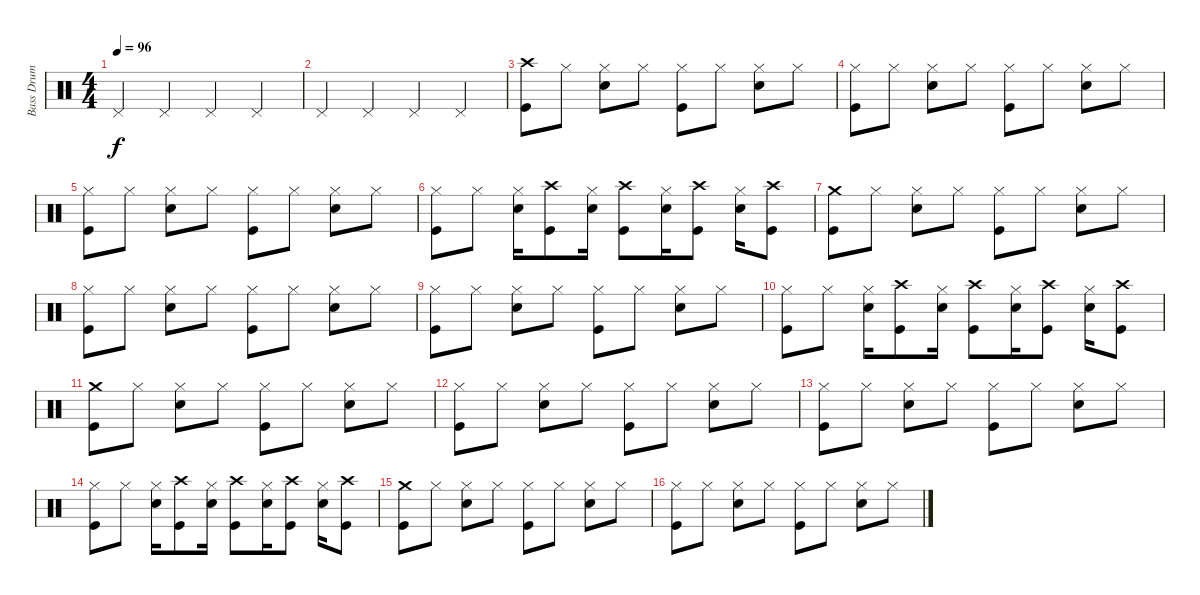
\track ("Bass Drum" "Bass Drum") {instrument percussion}
\staff {score}
\articulation defaults
\ts (4 4)
\tempo 96
\clef neutral
\ks c "Pedal Hi-Hat (hit)".4{dy f} "Pedal Hi-Hat (hit)".4 "Pedal Hi-Hat (hit)".4 "Pedal Hi-Hat (hit)".4
|
"Pedal Hi-Hat (hit)".4 "Pedal Hi-Hat (hit)".4 "Pedal Hi-Hat (hit)".4 "Pedal Hi-Hat (hit)".4 |
("Crash high (hit)" "Kick (hit)").8 "Hi-Hat (closed)".8 ("Hi-Hat (closed)" "Electric Snare (hit)").8 "Hi-Hat (closed)".8 ("Hi-Hat (closed)" "Kick (hit)").8 "Hi-Hat (closed)".8 ("Hi-Hat (closed)" "Electric Snare (hit)").8 "Hi-Hat (closed)".8 |
("Hi-Hat (closed)" "Kick (hit)").8 "Hi-Hat (closed)".8 ("Hi-Hat (closed)" "Electric Snare (hit)").8 "Hi-Hat (closed)".8 ("Hi-Hat (closed)" "Kick (hit)").8 "Hi-Hat (closed)".8 ("Hi-Hat (closed)" "Electric Snare (hit)").8 "Hi-Hat (closed)".8 |
("Hi-Hat (closed)" "Kick (hit)").8 "Hi-Hat (closed)".8 ("Hi-Hat (closed)" "Electric Snare (hit)").8 "Hi-Hat (closed)".8 ("Hi-Hat (closed)" "Kick (hit)").8 "Hi-Hat (closed)".8 ("Hi-Hat (closed)" "Electric Snare (hit)").8 "Hi-Hat (closed)".8 |
("Hi-Hat (closed)" "Kick (hit)").8 "Hi-Hat (closed)".8 ("Hi-Hat (closed)" "Electric Snare (hit)").16 ("Crash high (hit)" "Kick (hit)").8 ("Hi-Hat (closed)" "Electric Snare (hit)").16 ("Crash high (hit)" "Kick (hit)").8 ("Hi-Hat (closed)" "Electric Snare (hit)").16 ("Crash high (hit)" "Kick (hit)").8 ("Hi-Hat (closed)" "Electric Snare (hit)").16 ("Crash high (hit)" "Kick (hit)").8 |
("Crash medium (hit)" "Kick (hit)").8 "Hi-Hat (closed)".8 ("Hi-Hat (closed)" "Electric Snare (hit)").8 "Hi-Hat (closed)".8 ("Hi-Hat (closed)" "Kick (hit)").8 "Hi-Hat (closed)".8 ("Hi-Hat (closed)" "Electric Snare (hit)").8 "Hi-Hat (closed)".8 |
("Hi-Hat (closed)" "Kick (hit)").8 "Hi-Hat (closed)".8 ("Hi-Hat (closed)" "Electric Snare (hit)").8 "Hi-Hat (closed)".8 ("Hi-Hat (closed)" "Kick (hit)").8 "Hi-Hat (closed)".8 ("Hi-Hat (closed)" "Electric Snare (hit)").8 "Hi-Hat (closed)".8 |
("Hi-Hat (closed)" "Kick (hit)").8 "Hi-Hat (closed)".8 ("Hi-Hat (closed)" "Electric Snare (hit)").8 "Hi-Hat (closed)".8 ("Hi-Hat (closed)" "Kick (hit)").8 "Hi-Hat (closed)".8 ("Hi-Hat (closed)" "Electric Snare (hit)").8 "Hi-Hat (closed)".8 |
("Hi-Hat (closed)" "Kick (hit)").8 "Hi-Hat (closed)".8 ("Hi-Hat (closed)" "Electric Snare (hit)").16 ("Crash high (hit)" "Kick (hit)").8 ("Hi-Hat (closed)" "Electric Snare (hit)").16 ("Crash high (hit)" "Kick (hit)").8 ("Hi-Hat (closed)" "Electric Snare (hit)").16 ("Crash high (hit)" "Kick (hit)").8 ("Hi-Hat (closed)" "Electric Snare (hit)").16 ("Crash high (hit)" "Kick (hit)").8 |
("Crash medium (hit)" "Kick (hit)").8 "Hi-Hat (closed)".8 ("Hi-Hat (closed)" "Electric Snare (hit)").8 "Hi-Hat (closed)".8 ("Hi-Hat (closed)" "Kick (hit)").8 "Hi-Hat (closed)".8 ("Hi-Hat (closed)" "Electric Snare (hit)").8 "Hi-Hat (closed)".8 |
("Hi-Hat (closed)" "Kick (hit)").8 "Hi-Hat (closed)".8 ("Hi-Hat (closed)" "Electric Snare (hit)").8 "Hi-Hat (closed)".8 ("Hi-Hat (closed)" "Kick (hit)").8 "Hi-Hat (closed)".8 ("Hi-Hat (closed)" "Electric Snare (hit)").8 "Hi-Hat (closed)".8 |
("Hi-Hat (closed)" "Kick (hit)").8 "Hi-Hat (closed)".8 ("Hi-Hat (closed)" "Electric Snare (hit)").8 "Hi-Hat (closed)".8 ("Hi-Hat (closed)" "Kick (hit)").8 "Hi-Hat (closed)".8 ("Hi-Hat (closed)" "Electric Snare (hit)").8 "Hi-Hat (closed)".8 |
("Hi-Hat (closed)" "Kick (hit)").8 "Hi-Hat (closed)".8 ("Hi-Hat (closed)" "Electric Snare (hit)").16 ("Crash high (hit)" "Kick (hit)").8 ("Hi-Hat (closed)" "Electric Snare (hit)").16 ("Crash high (hit)" "Kick (hit)").8 ("Hi-Hat (closed)" "Electric Snare (hit)").16 ("Crash high (hit)" "Kick (hit)").8 ("Hi-Hat (closed)" "Electric Snare (hit)").16 ("Crash high (hit)" "Kick (hit)").8 |
("Crash medium (hit)" "Kick (hit)").8 "Hi-Hat (closed)".8 ("Hi-Hat (closed)" "Electric Snare (hit)").8 "Hi-Hat (closed)".8 ("Hi-Hat (closed)" "Kick (hit)").8 "Hi-Hat (closed)".8 ("Hi-Hat (closed)" "Electric Snare (hit)").8 "Hi-Hat (closed)".8 |
("Hi-Hat (closed)" "Kick (hit)").8 "Hi-Hat (closed)".8 ("Hi-Hat (closed)" "Electric Snare (hit)").8 "Hi-Hat (closed)".8 ("Hi-Hat (closed)" "Kick (hit)").8 "Hi-Hat (closed)".8 ("Hi-Hat (closed)" "Electric Snare (hit)").8 "Hi-Hat (closed)".8
